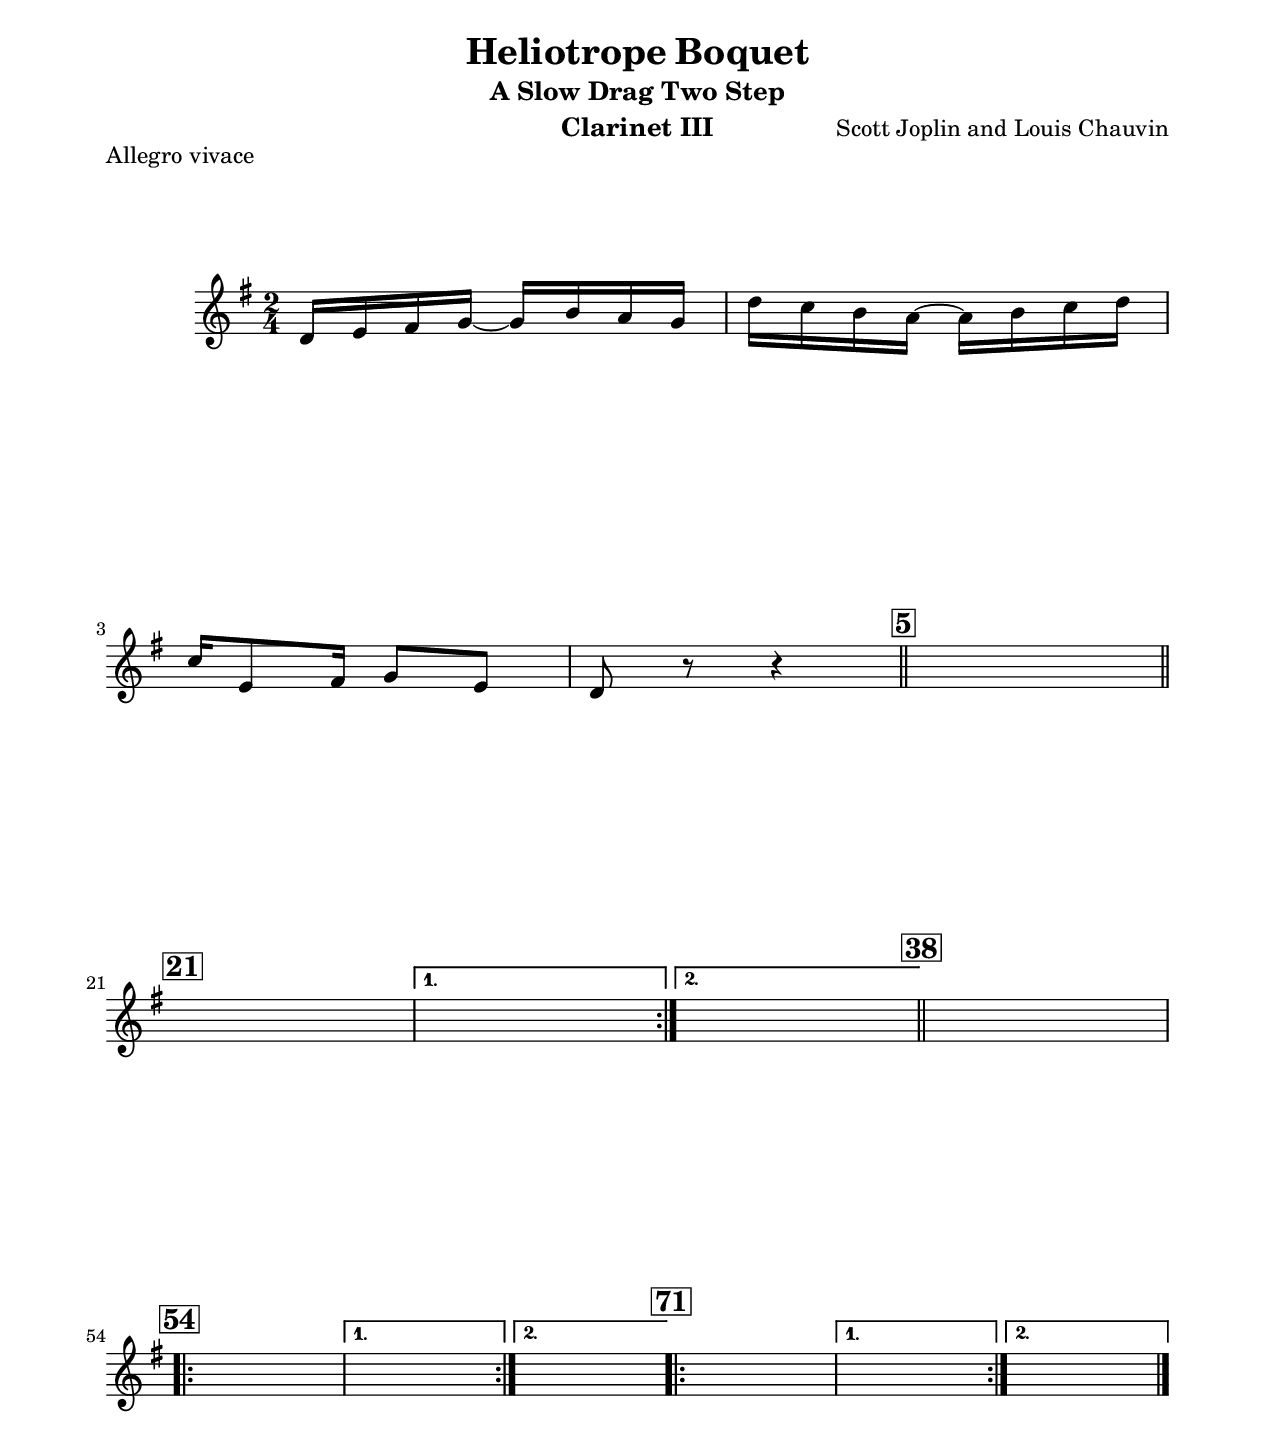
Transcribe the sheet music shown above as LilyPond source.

\version "2.22.2"

\include "defs.lyi"
\version "2.22.2"

\include "defs.lyi"

clarinetThreeDynamics =
{
  s2*4 |
  % 5
  s2*16 |

  \repeat volta 2
  {
    % 21
    s2*15 |
  }
  \alternative
  {
    {
      s2 |
    }
    {
      s2 |
    }
  }

  % 38
  s2*16 |

  \repeat volta 2
  {
    % 54
    s2*15 |
  }
  \alternative
  {
    {
      s2 |
    }
    {
      s2 |
    }
  }

  \repeat volta 2
  {
    % 71
    s2*15 |
  }
  \alternative
  {
    {
      s2 |
    }
    {
      s2 |
    }
  }
}


clarinetThreeCues =
{
  \time 2/4
  \key g \major

  s2*87 |
}


clarinetThreeNotCues =
{
  \time 2/4
  \key g \major

  s2*87 |
}


clarinetThreeNotes =
{
  d16 e fis g~g b a g |
  d'16 c b a~a b c d |
  c16 e,8 fis16 g8 e |
  d8 r r4 |

  % 5
  s2*16 |

  \repeat volta 2
  {
    % 21
    s2*15 |
  }
  \alternative
  {
    {
      s2 |
    }
    {
      s2 |
    }
  }

  % 38
  s2*16 |

  \repeat volta 2
  {
    % 54
    s2*15 |
  }
  \alternative
  {
    {
      s2 |
    }
    {
      s2 |
    }
  }

  \repeat volta 2
  {
    % 71
    s2*15 |
  }
  \alternative
  {
    {
      s2 |
    }
    {
      s2 |
    }
  }
}

clarinetThreeScore = \transpose c bes \relative c' { << \clarinetThreeNotes \clarinetThreeNotCues \clarinetThreeDynamics >> }
clarinetBesThreeScore = \transpose bes bes \relative c' { << \clarinetThreeNotes \clarinetThreeNotCues \clarinetThreeDynamics >> }
clarinetBesThreePart  = \transpose bes bes \relative c' { << \clarinetThreeNotes \clarinetThreeCues    \clarinetThreeDynamics >> }


instrument = "Clarinet III"

notes = \clarinetBesThreePart

\include "Part.lyi"
